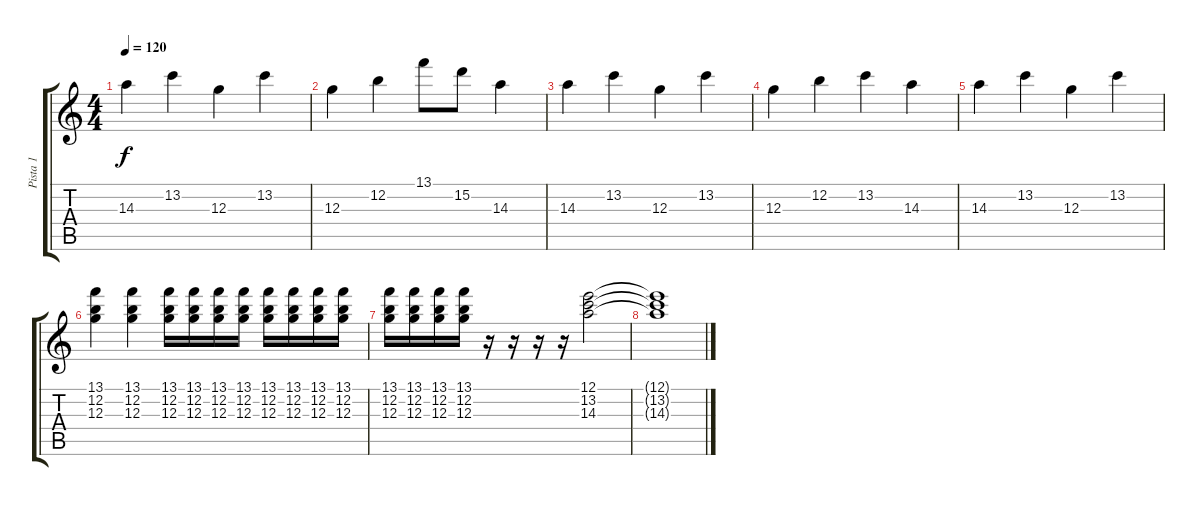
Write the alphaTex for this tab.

\track ("Pista 1" "Pista 1") {instrument electricguitarclean}
\staff {score tabs}
\tuning (E4 B3 G3 D3 A2 E2) {hide}
\ts (4 4)
\tempo 120
\clef g2
\ks c
14.3.4{dy f} 13.2.4 12.3.4 13.2.4 |
12.3.4 12.2.4 13.1.8 15.2.8 14.3.4 |
14.3.4 13.2.4 12.3.4 13.2.4 |
12.3.4 12.2.4 13.2.4 14.3.4 |
14.3.4 13.2.4 12.3.4 13.2.4 |
(13.1 12.2 12.3).4 (13.1 12.2 12.3).4 (13.1 12.2 12.3).16 (13.1 12.2 12.3).16 (13.1 12.2 12.3).16 (13.1 12.2 12.3).16 (13.1 12.2 12.3).16 (13.1 12.2 12.3).16 (13.1 12.2 12.3).16 (13.1 12.2 12.3).16 |
(13.1 12.2 12.3).16 (13.1 12.2 12.3).16 (13.1 12.2 12.3).16 (13.1 12.2 12.3).16 r.16 r.16 r.16 r.16 (12.1 13.2 14.3).2 |
(12.1{t} 13.2{t} 14.3{t}).1
